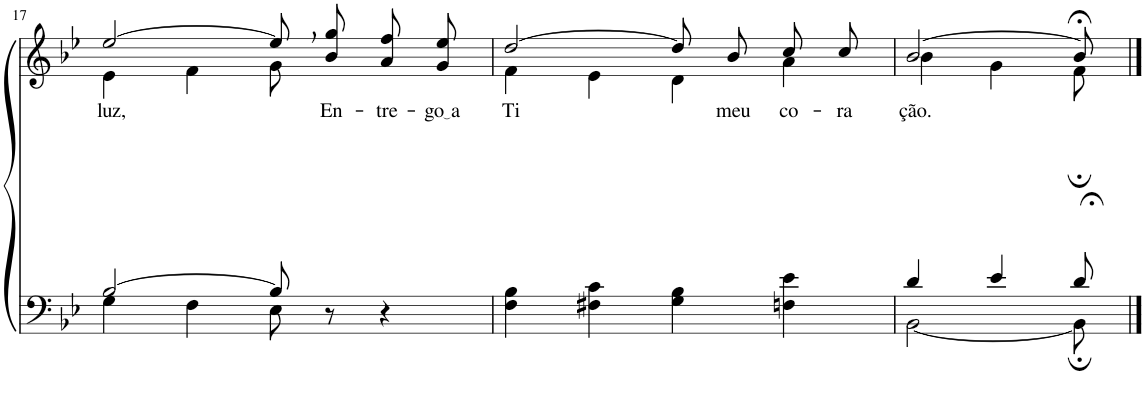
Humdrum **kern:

**kern	**kern	**text
*part2	*part1	*part1
*staff2	*staff1	*staff1
*I"Parte III e IV	*I"Parte I e II	*
!!LO:PB:g=z
*clefF4	*clefG2	*
*Trd2c3	*Trd2c3	*
*k[b-e-]	*k[b-e-]	*
*M4/4	*M4/4	*
=17	=17	=17
*^	*^	*
!	!	!	!	!LO:LY:b
[2B-/	4G\	[2ee-/	4e-\	luz,
.	4F\	.	4f\	.
8B-/]	8E-\	8ee-,\L]	8g\	.
!	!	!	!	!LO:LY:b
8r	4.ryy	8b-\ 8gg\J	4.ryy	En-
!	!	!	!	!LO:LY:b
4r	.	8a\ 8ff\L	.	-tre-
!	!	!	!	!LO:LY:b
.	.	8g\ 8ee-\J	.	go a
*v	*v	*	*	*
=18	=18	=18	=18
!	!	!	!LO:LY:b
4F\ 4B-\	[2dd/	4f\	Ti
4F#X\ 4c\	.	4e-\	.
4G\ 4B-\	8dd/L]	4d\	.
!	!	!	!LO:LY:b
.	8b-/J	.	meu
!	!	!	!LO:LY:b
4Fn\ 4e-\	8cc/L	4a\	co-
!	!	!	!LO:LY:b
.	8cc/J	.	-ra-
=19	=19	=19	=19
*^	*	*	*
!	!	!	!	!LO:LY:b
4d/	[2BB-\	[2b-/	4b-\	-ção.
4e-/	.	.	4g\	.
8d;</	8BB-;\]	8b-;</]	8f;\	.
*v	*v	*	*	*
*	*v	*v	*
==	==	==
*-	*-	*-
